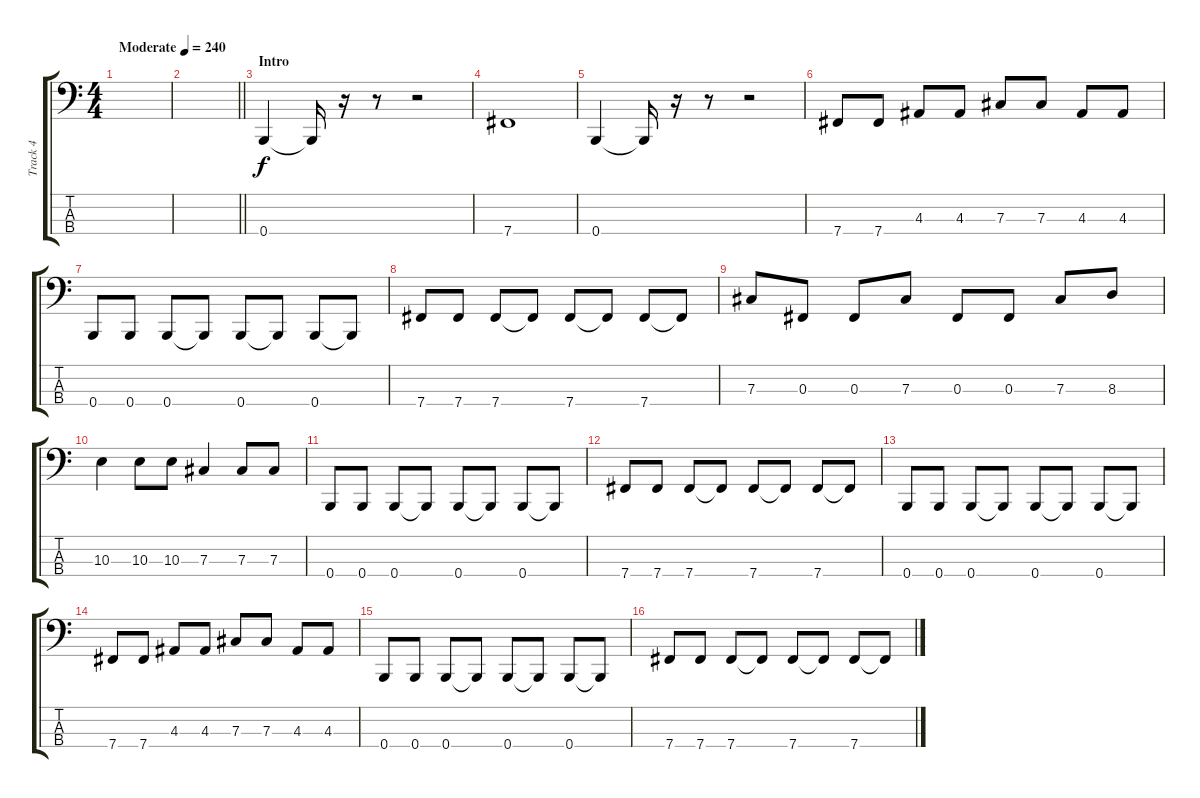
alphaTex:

\track ("Track 4" "Track 4") {instrument electricbasspick}
\staff {score tabs}
\tuning (E2 B1 Gb1 B0) {hide}
\ts (4 4)
\tempo (240 "Moderate")
\clef f4
\ks c
|
\barLineRight lightlight
|
\section ("" "Intro")
0.4.4 0.4{t}.16 r.16 r.8 r.2 |
7.4.1 |
0.4.4 0.4{t}.16 r.16 r.8 r.2 |
7.4.8 7.4.8 4.3.8 4.3.8 7.3.8 7.3.8 4.3.8 4.3.8 |
0.4.8 0.4.8 0.4.8 0.4{t}.8 0.4.8 0.4{t}.8 0.4.8 0.4{t}.8 |
7.4.8 7.4.8 7.4.8 7.4{t}.8 7.4.8 7.4{t}.8 7.4.8 7.4{t}.8 |
7.3.8 0.3.8 0.3.8 7.3.8 0.3.8 0.3.8 7.3.8 8.3.8 |
10.3.4 10.3.8 10.3.8 7.3.4 7.3.8 7.3.8 |
0.4.8 0.4.8 0.4.8 0.4{t}.8 0.4.8 0.4{t}.8 0.4.8 0.4{t}.8 |
7.4.8 7.4.8 7.4.8 7.4{t}.8 7.4.8 7.4{t}.8 7.4.8 7.4{t}.8 |
0.4.8 0.4.8 0.4.8 0.4{t}.8 0.4.8 0.4{t}.8 0.4.8 0.4{t}.8 |
7.4.8 7.4.8 4.3.8 4.3.8 7.3.8 7.3.8 4.3.8 4.3.8 |
0.4.8 0.4.8 0.4.8 0.4{t}.8 0.4.8 0.4{t}.8 0.4.8 0.4{t}.8 |
7.4.8 7.4.8 7.4.8 7.4{t}.8 7.4.8 7.4{t}.8 7.4.8 7.4{t}.8
